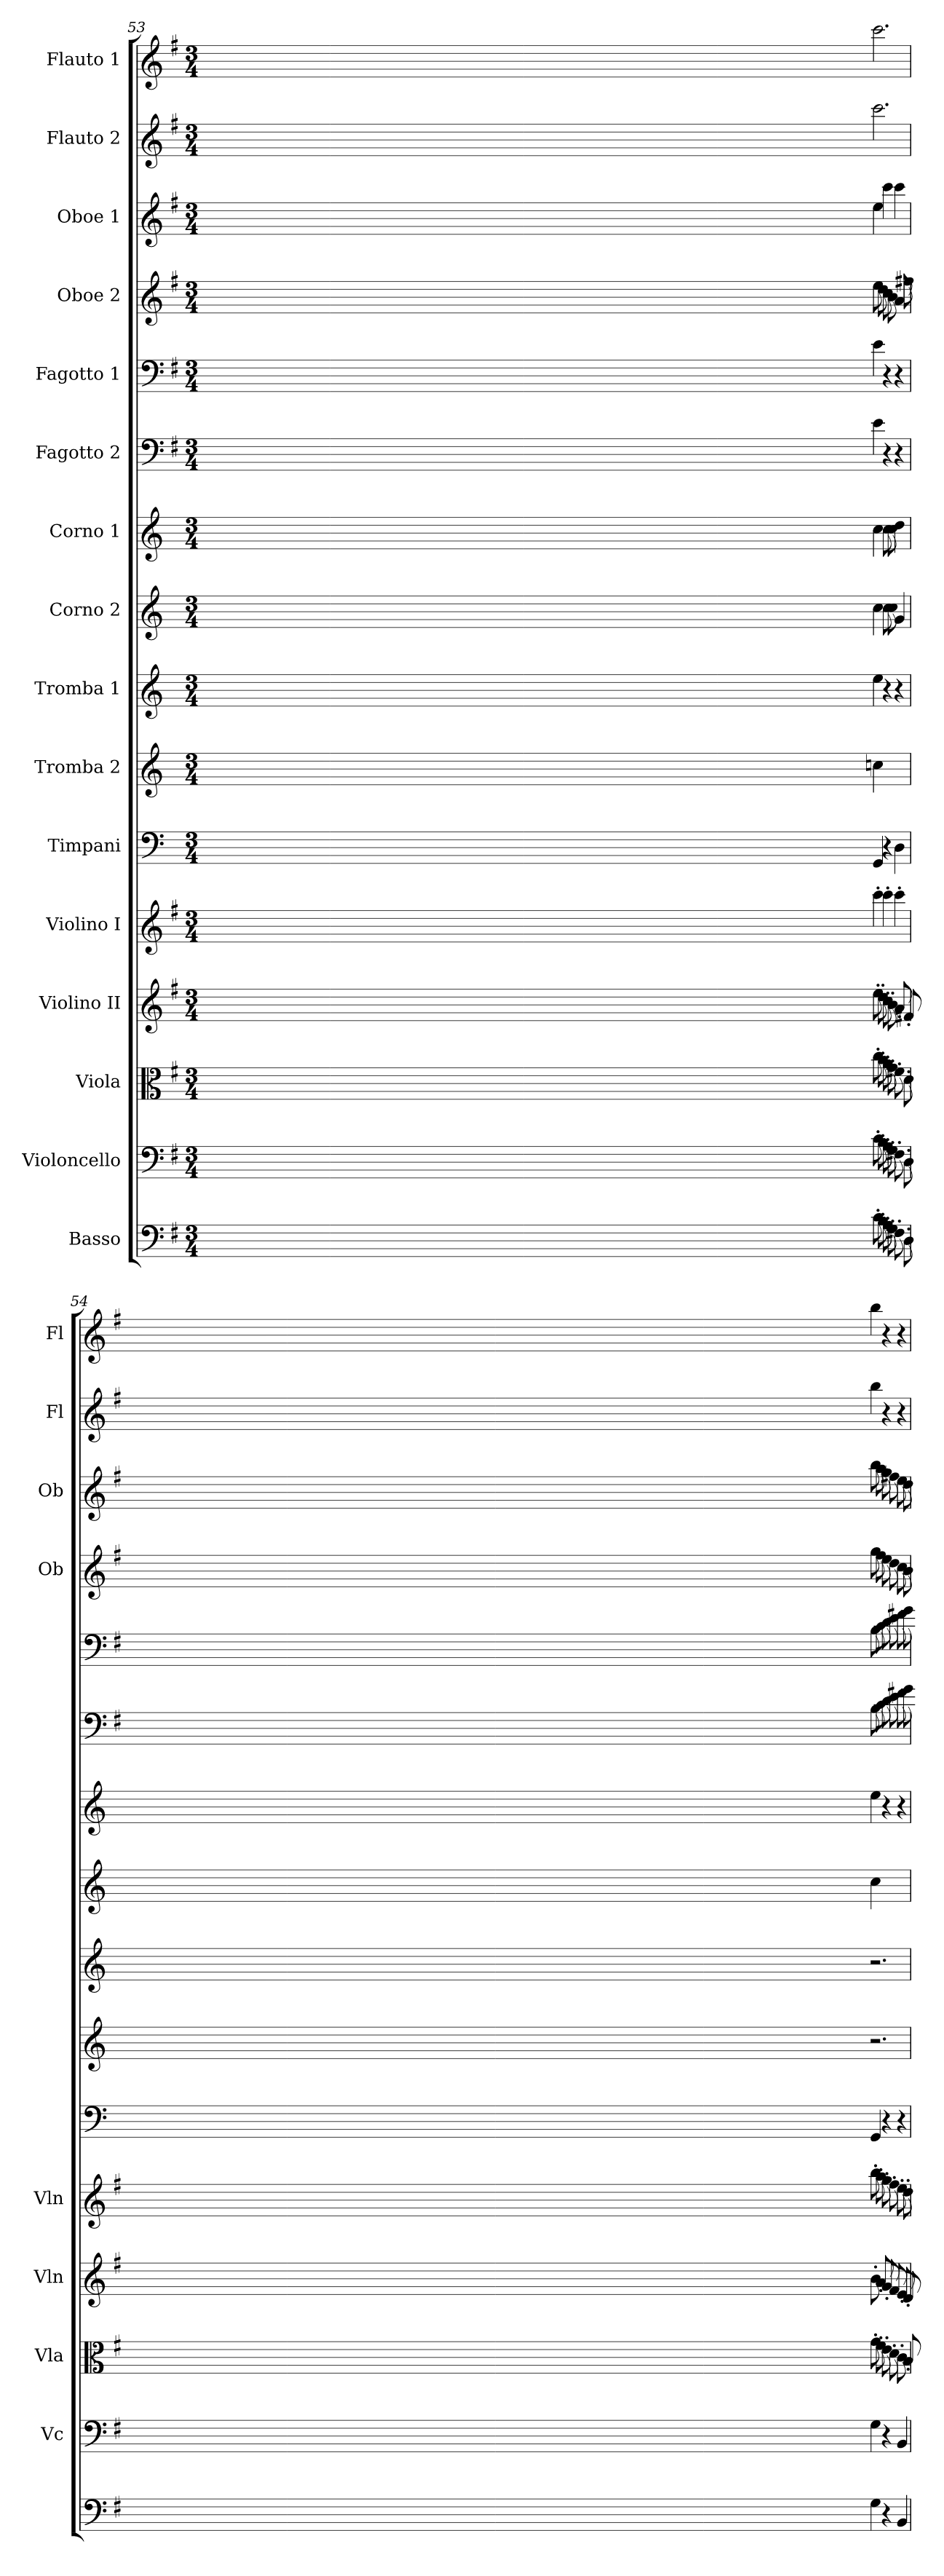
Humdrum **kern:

**kern	**kern	**kern	**kern	**kern	**kern	**kern	**kern	**kern	**kern	**kern	**kern	**kern	**kern	**kern	**kern
*part16	*part15	*part14	*part13	*part12	*part11	*part10	*part9	*part8	*part7	*part6	*part5	*part4	*part3	*part2	*part1
*staff16	*staff15	*staff14	*staff13	*staff12	*staff11	*staff10	*staff9	*staff8	*staff7	*staff6	*staff5	*staff4	*staff3	*staff2	*staff1
*I"Basso	*I"Violoncello	*I"Viola	*I"Violino II	*I"Violino I	*I"Timpani	*I"Tromba 2	*I"Tromba 1	*I"Corno 2	*I"Corno 1	*I"Fagotto 2	*I"Fagotto 1	*I"Oboe 2	*I"Oboe 1	*I"Flauto 2	*I"Flauto 1
*	*I'Vc	*I'Vla	*I'Vln	*I'Vln	*	*	*	*	*	*	*	*I'Ob	*I'Ob	*I'Fl	*I'Fl
*clefF4	*clefF4	*clefC3	*clefG2	*clefG2	*clefF4	*clefG2	*clefG2	*clefG2	*clefG2	*clefF4	*clefF4	*clefG2	*clefG2	*clefG2	*clefG2
*ITrd7c12	*	*	*	*	*	*ITrd1c2	*ITrd1c2	*ITrd3c5	*ITrd3c5	*	*	*	*	*	*
*k[f#]	*k[f#]	*k[f#]	*k[f#]	*k[f#]	*	*	*	*	*	*k[f#]	*k[f#]	*k[f#]	*k[f#]	*k[f#]	*k[f#]
*M3/4	*M3/4	*M3/4	*M3/4	*M3/4	*M3/4	*M3/4	*M3/4	*M3/4	*M3/4	*M3/4	*M3/4	*M3/4	*M3/4	*M3/4	*M3/4
=53	=53	=53	=53	=53	=53	=53	=53	=53	=53	=53	=53	=53	=53	=53	=53
1ryy	1ryy	1ryy	1ryy	1ryy	1ryy	1ryy	1ryy	1ryy	1ryy	1ryy	1ryy	1ryy	1ryy	1ryy	1ryy
1ryy	1ryy	1ryy	1ryy	1ryy	1ryy	1ryy	1ryy	1ryy	1ryy	1ryy	1ryy	1ryy	1ryy	1ryy	1ryy
1ryy	1ryy	1ryy	1ryy	1ryy	1ryy	1ryy	1ryy	1ryy	1ryy	1ryy	1ryy	1ryy	1ryy	1ryy	1ryy
1ryy	1ryy	1ryy	1ryy	1ryy	1ryy	1ryy	1ryy	1ryy	1ryy	1ryy	1ryy	1ryy	1ryy	1ryy	1ryy
1ryy	1ryy	1ryy	1ryy	1ryy	1ryy	1ryy	1ryy	1ryy	1ryy	1ryy	1ryy	1ryy	1ryy	1ryy	1ryy
1ryy	1ryy	1ryy	1ryy	1ryy	1ryy	1ryy	1ryy	1ryy	1ryy	1ryy	1ryy	1ryy	1ryy	1ryy	1ryy
1ryy	1ryy	1ryy	1ryy	1ryy	1ryy	1ryy	1ryy	1ryy	1ryy	1ryy	1ryy	1ryy	1ryy	1ryy	1ryy
1ryy	1ryy	1ryy	1ryy	1ryy	1ryy	1ryy	1ryy	1ryy	1ryy	1ryy	1ryy	1ryy	1ryy	1ryy	1ryy
1ryy	1ryy	1ryy	1ryy	1ryy	1ryy	1ryy	1ryy	1ryy	1ryy	1ryy	1ryy	1ryy	1ryy	1ryy	1ryy
1ryy	1ryy	1ryy	1ryy	1ryy	1ryy	1ryy	1ryy	1ryy	1ryy	1ryy	1ryy	1ryy	1ryy	1ryy	1ryy
1ryy	1ryy	1ryy	1ryy	1ryy	1ryy	1ryy	1ryy	1ryy	1ryy	1ryy	1ryy	1ryy	1ryy	1ryy	1ryy
1ryy	1ryy	1ryy	1ryy	1ryy	1ryy	1ryy	1ryy	1ryy	1ryy	1ryy	1ryy	1ryy	1ryy	1ryy	1ryy
1ryy	1ryy	1ryy	1ryy	1ryy	1ryy	1ryy	1ryy	1ryy	1ryy	1ryy	1ryy	1ryy	1ryy	1ryy	1ryy
1ryy	1ryy	1ryy	1ryy	1ryy	1ryy	1ryy	1ryy	1ryy	1ryy	1ryy	1ryy	1ryy	1ryy	1ryy	1ryy
1ryy	1ryy	1ryy	1ryy	1ryy	1ryy	1ryy	1ryy	1ryy	1ryy	1ryy	1ryy	1ryy	1ryy	1ryy	1ryy
1ryy	1ryy	1ryy	1ryy	1ryy	1ryy	1ryy	1ryy	1ryy	1ryy	1ryy	1ryy	1ryy	1ryy	1ryy	1ryy
1ryy	1ryy	1ryy	1ryy	1ryy	1ryy	1ryy	1ryy	1ryy	1ryy	1ryy	1ryy	1ryy	1ryy	1ryy	1ryy
1ryy	1ryy	1ryy	1ryy	1ryy	1ryy	1ryy	1ryy	1ryy	1ryy	1ryy	1ryy	1ryy	1ryy	1ryy	1ryy
1ryy	1ryy	1ryy	1ryy	1ryy	1ryy	1ryy	1ryy	1ryy	1ryy	1ryy	1ryy	1ryy	1ryy	1ryy	1ryy
1ryy	1ryy	1ryy	1ryy	1ryy	1ryy	1ryy	1ryy	1ryy	1ryy	1ryy	1ryy	1ryy	1ryy	1ryy	1ryy
1ryy	1ryy	1ryy	1ryy	1ryy	1ryy	1ryy	1ryy	1ryy	1ryy	1ryy	1ryy	1ryy	1ryy	1ryy	1ryy
1ryy	1ryy	1ryy	1ryy	1ryy	1ryy	1ryy	1ryy	1ryy	1ryy	1ryy	1ryy	1ryy	1ryy	1ryy	1ryy
1ryy	1ryy	1ryy	1ryy	1ryy	1ryy	1ryy	1ryy	1ryy	1ryy	1ryy	1ryy	1ryy	1ryy	1ryy	1ryy
1ryy	1ryy	1ryy	1ryy	1ryy	1ryy	1ryy	1ryy	1ryy	1ryy	1ryy	1ryy	1ryy	1ryy	1ryy	1ryy
1ryy	1ryy	1ryy	1ryy	1ryy	1ryy	1ryy	1ryy	1ryy	1ryy	1ryy	1ryy	1ryy	1ryy	1ryy	1ryy
1ryy	1ryy	1ryy	1ryy	1ryy	1ryy	1ryy	1ryy	1ryy	1ryy	1ryy	1ryy	1ryy	1ryy	1ryy	1ryy
1ryy	1ryy	1ryy	1ryy	1ryy	1ryy	1ryy	1ryy	1ryy	1ryy	1ryy	1ryy	1ryy	1ryy	1ryy	1ryy
1ryy	1ryy	1ryy	1ryy	1ryy	1ryy	1ryy	1ryy	1ryy	1ryy	1ryy	1ryy	1ryy	1ryy	1ryy	1ryy
1ryy	1ryy	1ryy	1ryy	1ryy	1ryy	1ryy	1ryy	1ryy	1ryy	1ryy	1ryy	1ryy	1ryy	1ryy	1ryy
1ryy	1ryy	1ryy	1ryy	1ryy	1ryy	1ryy	1ryy	1ryy	1ryy	1ryy	1ryy	1ryy	1ryy	1ryy	1ryy
1ryy	1ryy	1ryy	1ryy	1ryy	1ryy	1ryy	1ryy	1ryy	1ryy	1ryy	1ryy	1ryy	1ryy	1ryy	1ryy
1ryy	1ryy	1ryy	1ryy	1ryy	1ryy	1ryy	1ryy	1ryy	1ryy	1ryy	1ryy	1ryy	1ryy	1ryy	1ryy
1ryy	1ryy	1ryy	1ryy	1ryy	1ryy	1ryy	1ryy	1ryy	1ryy	1ryy	1ryy	1ryy	1ryy	1ryy	1ryy
1ryy	1ryy	1ryy	1ryy	1ryy	1ryy	1ryy	1ryy	1ryy	1ryy	1ryy	1ryy	1ryy	1ryy	1ryy	1ryy
1ryy	1ryy	1ryy	1ryy	1ryy	1ryy	1ryy	1ryy	1ryy	1ryy	1ryy	1ryy	1ryy	1ryy	1ryy	1ryy
1ryy	1ryy	1ryy	1ryy	1ryy	1ryy	1ryy	1ryy	1ryy	1ryy	1ryy	1ryy	1ryy	1ryy	1ryy	1ryy
1ryy	1ryy	1ryy	1ryy	1ryy	1ryy	1ryy	1ryy	1ryy	1ryy	1ryy	1ryy	1ryy	1ryy	1ryy	1ryy
1ryy	1ryy	1ryy	1ryy	1ryy	1ryy	1ryy	1ryy	1ryy	1ryy	1ryy	1ryy	1ryy	1ryy	1ryy	1ryy
2ryy	2ryy	2ryy	2ryy	2ryy	2ryy	2ryy	2ryy	2ryy	2ryy	2ryy	2ryy	2ryy	2ryy	2ryy	2ryy
16ryy	16ryy	16ryy	16ryy	16ryy	16ryy	16ryy	16ryy	16ryy	16ryy	16ryy	16ryy	16ryy	16ryy	16ryy	16ryy
8C'	8c'	8cc'	8ee'	4ccc'	4GG	4b-	4dd	4g	4g	4e	4e	8ee	4ee	2.ccc	2.ccc
8BB'	8B'	8b'	8dd'	.	.	.	.	.	.	.	.	8dd	.	.	.
8AA'	8A'	8a'	8cc'	4ccc'	4r	4ryy	4r	8g	8g	4r	4r	8cc	4ccc	.	.
8GG'	8G'	8g'	8b'	.	.	.	.	8g	8g	.	.	8b	.	.	.
8FF#X'	8F#X'	8f#X'	8a'	4ccc'	4D	4ryy	4r	4d	4a	4r	4r	8a	4ccc	.	.
8DD'	8D'	8d'	8f#X'	.	.	.	.	.	.	.	.	8ff#X	.	.	.
=54	=54	=54	=54	=54	=54	=54	=54	=54	=54	=54	=54	=54	=54	=54	=54
1ryy	1ryy	1ryy	1ryy	1ryy	1ryy	1ryy	1ryy	1ryy	1ryy	1ryy	1ryy	1ryy	1ryy	1ryy	1ryy
1ryy	1ryy	1ryy	1ryy	1ryy	1ryy	1ryy	1ryy	1ryy	1ryy	1ryy	1ryy	1ryy	1ryy	1ryy	1ryy
1ryy	1ryy	1ryy	1ryy	1ryy	1ryy	1ryy	1ryy	1ryy	1ryy	1ryy	1ryy	1ryy	1ryy	1ryy	1ryy
1ryy	1ryy	1ryy	1ryy	1ryy	1ryy	1ryy	1ryy	1ryy	1ryy	1ryy	1ryy	1ryy	1ryy	1ryy	1ryy
1ryy	1ryy	1ryy	1ryy	1ryy	1ryy	1ryy	1ryy	1ryy	1ryy	1ryy	1ryy	1ryy	1ryy	1ryy	1ryy
1ryy	1ryy	1ryy	1ryy	1ryy	1ryy	1ryy	1ryy	1ryy	1ryy	1ryy	1ryy	1ryy	1ryy	1ryy	1ryy
1ryy	1ryy	1ryy	1ryy	1ryy	1ryy	1ryy	1ryy	1ryy	1ryy	1ryy	1ryy	1ryy	1ryy	1ryy	1ryy
1ryy	1ryy	1ryy	1ryy	1ryy	1ryy	1ryy	1ryy	1ryy	1ryy	1ryy	1ryy	1ryy	1ryy	1ryy	1ryy
1ryy	1ryy	1ryy	1ryy	1ryy	1ryy	1ryy	1ryy	1ryy	1ryy	1ryy	1ryy	1ryy	1ryy	1ryy	1ryy
1ryy	1ryy	1ryy	1ryy	1ryy	1ryy	1ryy	1ryy	1ryy	1ryy	1ryy	1ryy	1ryy	1ryy	1ryy	1ryy
1ryy	1ryy	1ryy	1ryy	1ryy	1ryy	1ryy	1ryy	1ryy	1ryy	1ryy	1ryy	1ryy	1ryy	1ryy	1ryy
1ryy	1ryy	1ryy	1ryy	1ryy	1ryy	1ryy	1ryy	1ryy	1ryy	1ryy	1ryy	1ryy	1ryy	1ryy	1ryy
1ryy	1ryy	1ryy	1ryy	1ryy	1ryy	1ryy	1ryy	1ryy	1ryy	1ryy	1ryy	1ryy	1ryy	1ryy	1ryy
1ryy	1ryy	1ryy	1ryy	1ryy	1ryy	1ryy	1ryy	1ryy	1ryy	1ryy	1ryy	1ryy	1ryy	1ryy	1ryy
1ryy	1ryy	1ryy	1ryy	1ryy	1ryy	1ryy	1ryy	1ryy	1ryy	1ryy	1ryy	1ryy	1ryy	1ryy	1ryy
1ryy	1ryy	1ryy	1ryy	1ryy	1ryy	1ryy	1ryy	1ryy	1ryy	1ryy	1ryy	1ryy	1ryy	1ryy	1ryy
1ryy	1ryy	1ryy	1ryy	1ryy	1ryy	1ryy	1ryy	1ryy	1ryy	1ryy	1ryy	1ryy	1ryy	1ryy	1ryy
1ryy	1ryy	1ryy	1ryy	1ryy	1ryy	1ryy	1ryy	1ryy	1ryy	1ryy	1ryy	1ryy	1ryy	1ryy	1ryy
1ryy	1ryy	1ryy	1ryy	1ryy	1ryy	1ryy	1ryy	1ryy	1ryy	1ryy	1ryy	1ryy	1ryy	1ryy	1ryy
1ryy	1ryy	1ryy	1ryy	1ryy	1ryy	1ryy	1ryy	1ryy	1ryy	1ryy	1ryy	1ryy	1ryy	1ryy	1ryy
1ryy	1ryy	1ryy	1ryy	1ryy	1ryy	1ryy	1ryy	1ryy	1ryy	1ryy	1ryy	1ryy	1ryy	1ryy	1ryy
1ryy	1ryy	1ryy	1ryy	1ryy	1ryy	1ryy	1ryy	1ryy	1ryy	1ryy	1ryy	1ryy	1ryy	1ryy	1ryy
1ryy	1ryy	1ryy	1ryy	1ryy	1ryy	1ryy	1ryy	1ryy	1ryy	1ryy	1ryy	1ryy	1ryy	1ryy	1ryy
1ryy	1ryy	1ryy	1ryy	1ryy	1ryy	1ryy	1ryy	1ryy	1ryy	1ryy	1ryy	1ryy	1ryy	1ryy	1ryy
1ryy	1ryy	1ryy	1ryy	1ryy	1ryy	1ryy	1ryy	1ryy	1ryy	1ryy	1ryy	1ryy	1ryy	1ryy	1ryy
1ryy	1ryy	1ryy	1ryy	1ryy	1ryy	1ryy	1ryy	1ryy	1ryy	1ryy	1ryy	1ryy	1ryy	1ryy	1ryy
1ryy	1ryy	1ryy	1ryy	1ryy	1ryy	1ryy	1ryy	1ryy	1ryy	1ryy	1ryy	1ryy	1ryy	1ryy	1ryy
1ryy	1ryy	1ryy	1ryy	1ryy	1ryy	1ryy	1ryy	1ryy	1ryy	1ryy	1ryy	1ryy	1ryy	1ryy	1ryy
1ryy	1ryy	1ryy	1ryy	1ryy	1ryy	1ryy	1ryy	1ryy	1ryy	1ryy	1ryy	1ryy	1ryy	1ryy	1ryy
1ryy	1ryy	1ryy	1ryy	1ryy	1ryy	1ryy	1ryy	1ryy	1ryy	1ryy	1ryy	1ryy	1ryy	1ryy	1ryy
1ryy	1ryy	1ryy	1ryy	1ryy	1ryy	1ryy	1ryy	1ryy	1ryy	1ryy	1ryy	1ryy	1ryy	1ryy	1ryy
1ryy	1ryy	1ryy	1ryy	1ryy	1ryy	1ryy	1ryy	1ryy	1ryy	1ryy	1ryy	1ryy	1ryy	1ryy	1ryy
1ryy	1ryy	1ryy	1ryy	1ryy	1ryy	1ryy	1ryy	1ryy	1ryy	1ryy	1ryy	1ryy	1ryy	1ryy	1ryy
1ryy	1ryy	1ryy	1ryy	1ryy	1ryy	1ryy	1ryy	1ryy	1ryy	1ryy	1ryy	1ryy	1ryy	1ryy	1ryy
1ryy	1ryy	1ryy	1ryy	1ryy	1ryy	1ryy	1ryy	1ryy	1ryy	1ryy	1ryy	1ryy	1ryy	1ryy	1ryy
1ryy	1ryy	1ryy	1ryy	1ryy	1ryy	1ryy	1ryy	1ryy	1ryy	1ryy	1ryy	1ryy	1ryy	1ryy	1ryy
1ryy	1ryy	1ryy	1ryy	1ryy	1ryy	1ryy	1ryy	1ryy	1ryy	1ryy	1ryy	1ryy	1ryy	1ryy	1ryy
1ryy	1ryy	1ryy	1ryy	1ryy	1ryy	1ryy	1ryy	1ryy	1ryy	1ryy	1ryy	1ryy	1ryy	1ryy	1ryy
1ryy	1ryy	1ryy	1ryy	1ryy	1ryy	1ryy	1ryy	1ryy	1ryy	1ryy	1ryy	1ryy	1ryy	1ryy	1ryy
4ryy	4ryy	4ryy	4ryy	4ryy	4ryy	4ryy	4ryy	4ryy	4ryy	4ryy	4ryy	4ryy	4ryy	4ryy	4ryy
16ryy	16ryy	16ryy	16ryy	16ryy	16ryy	16ryy	16ryy	16ryy	16ryy	16ryy	16ryy	16ryy	16ryy	16ryy	16ryy
4GG	4G	8g'	8b'	8bb'	4GG	2.r	2.r	4g	4b	8B	8B	8gg	8bb	4bb	4bb
.	.	8f#'	8a'	8aa'	.	.	.	.	.	8c	8c	8ff#	8aa	.	.
4r	4r	8e'	8g'	8gg'	4r	.	.	4ryy	4r	8d	8d	8ee	8gg	4r	4r
.	.	8d'	8f#	8ff#'	.	.	.	.	.	8e	8e	8dd	8ff#X	.	.
4BBB	4BB	8c'	8e'	8ee'	4r	.	.	4ryy	4r	8f#X	8f#X	8cc	8ee	4r	4r
.	.	8B'	8d'	8dd'	.	.	.	.	.	8g	8g	8b	8dd	.	.
=	=	=	=	=	=	=	=	=	=	=	=	=	=	=	=
*-	*-	*-	*-	*-	*-	*-	*-	*-	*-	*-	*-	*-	*-	*-	*-
